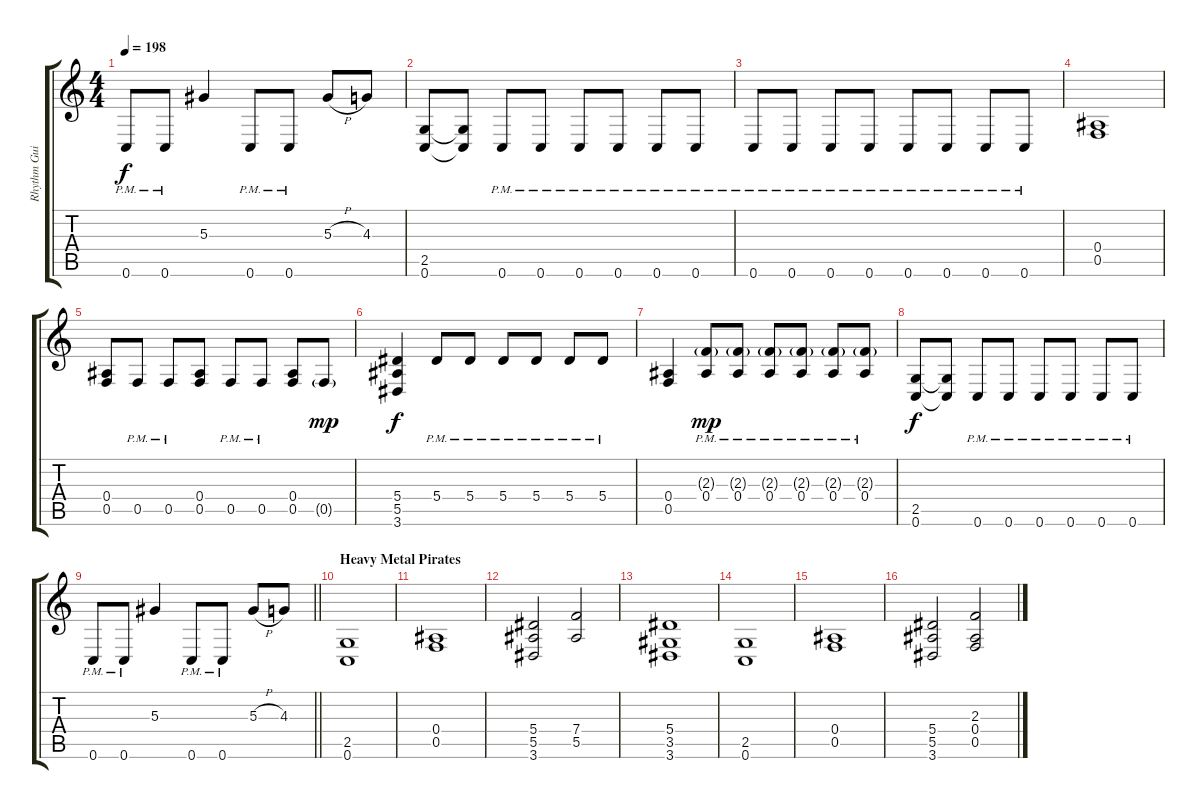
\track ("Rhythm Guitar" "Rhythm Gui") {instrument distortionguitar}
\staff {score tabs}
\tuning (C4 G3 Eb3 Bb2 F2 C2) {hide}
\ts (4 4)
\tempo 198
\clef g2
\ks c
0.6{pm}.8{dy f} 0.6{pm}.8 5.3.4 0.6{pm}.8 0.6{pm}.8 5.3{h}.8 4.3.8 |
(2.5 0.6).8{balance 0} (2.5{t} 0.6{t}).8 0.6{pm}.8 0.6{pm}.8 0.6{pm}.8 0.6{pm}.8 0.6{pm}.8 0.6{pm}.8 |
0.6{pm}.8 0.6{pm}.8 0.6{pm}.8 0.6{pm}.8 0.6{pm}.8 0.6{pm}.8 0.6{pm}.8 0.6{pm}.8 |
(0.4 0.5).1 |
(0.4 0.5).8 0.5{pm}.8 0.5{pm}.8 (0.4 0.5).8 0.5{pm}.8 0.5{pm}.8 (0.4 0.5).8 0.5{g}.8{dy mp} |
(5.4 5.5 3.6).4{dy f} 5.4{pm}.8 5.4{pm}.8 5.4{pm}.8 5.4{pm}.8 5.4{pm}.8 5.4{pm}.8 |
(0.4 0.5).4 (2.3{g pm} 0.4{pm}).8{dy mp} (2.3{g pm} 0.4{pm}).8 (2.3{g pm} 0.4{pm}).8 (2.3{g pm} 0.4{pm}).8 (2.3{g pm} 0.4{pm}).8 (2.3{g pm} 0.4{pm}).8 |
(2.5 0.6).8{dy f} (2.5{t} 0.6{t}).8 0.6{pm}.8 0.6{pm}.8 0.6{pm}.8 0.6{pm}.8 0.6{pm}.8 0.6{pm}.8 |
\barLineRight lightlight
0.6{pm}.8 0.6{pm}.8 5.3.4 0.6{pm}.8 0.6{pm}.8 5.3{h}.8 4.3.8 |
\section ("" "Heavy Metal Pirates")
(2.5 0.6).1{volume 13 balance 8} |
(0.4 0.5).1 |
(5.4 5.5 3.6).2 (7.4 5.5).2 |
(5.4 3.5 3.6).1 |
(2.5 0.6).1 |
(0.4 0.5).1 |
(5.4 5.5 3.6).2 (2.3 0.4 0.5).2
